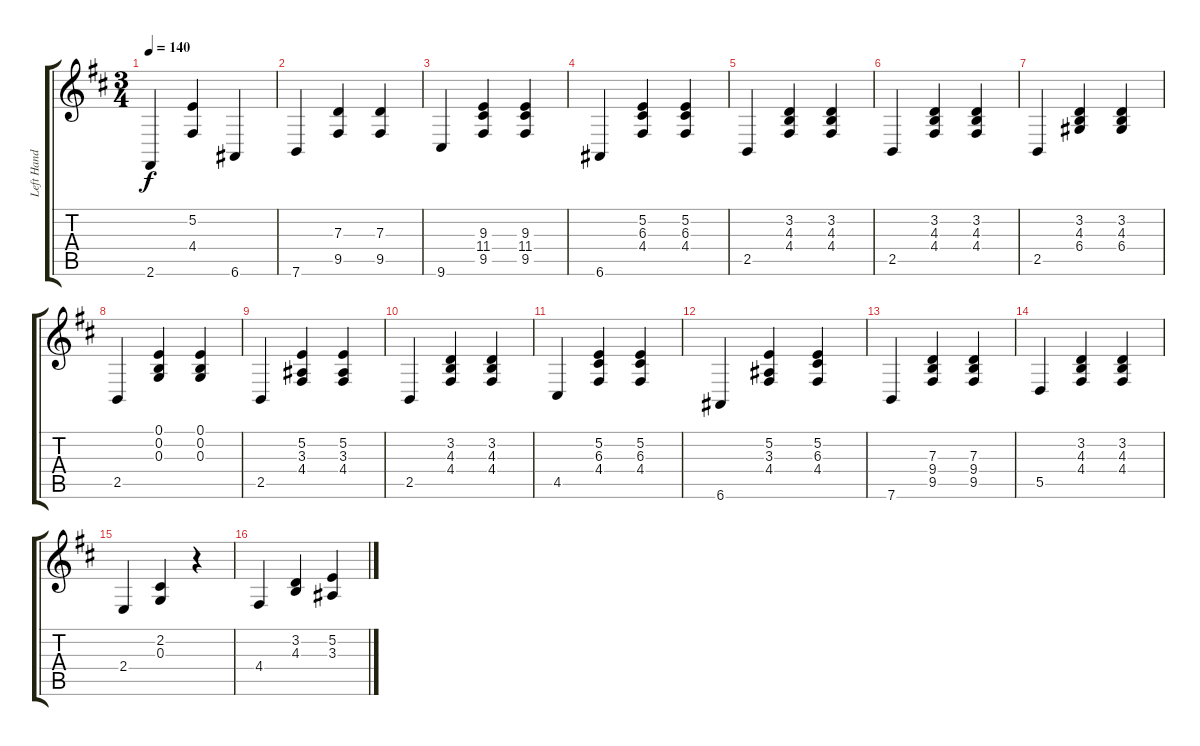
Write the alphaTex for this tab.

\track ("Left Hand Rythem" "Left Hand ") {instrument acousticgrandpiano}
\staff {score tabs}
\tuning (E4 B3 G3 D3 A2 E2) {hide}
\ts (3 4)
\tempo 140
\clef g2
\ks d
2.6.4{dy f} (5.2 4.4).4 6.6.4 |
7.6.4 (7.3 9.5).4 (7.3 9.5).4 |
9.6.4 (9.3 11.4 9.5).4 (9.3 11.4 9.5).4 |
6.6.4 (5.2 6.3 4.4).4 (5.2 6.3 4.4).4 |
2.5.4 (3.2 4.3 4.4).4 (3.2 4.3 4.4).4 |
2.5.4 (3.2 4.3 4.4).4 (3.2 4.3 4.4).4 |
2.5.4 (3.2 4.3 6.4).4 (3.2 4.3 6.4).4 |
2.5.4 (0.1 0.2 0.3).4 (0.1 0.2 0.3).4 |
2.5.4 (5.2 3.3 4.4).4 (5.2 3.3 4.4).4 |
2.5.4 (3.2 4.3 4.4).4 (3.2 4.3 4.4).4 |
4.5.4 (5.2 6.3 4.4).4 (5.2 6.3 4.4).4 |
6.6.4 (5.2 3.3 4.4).4 (5.2 6.3 4.4).4 |
7.6.4 (7.3 9.4 9.5).4 (7.3 9.4 9.5).4 |
5.5.4 (3.2 4.3 4.4).4 (3.2 4.3 4.4).4 |
2.4.4 (2.2 0.3).4 r.4 |
4.4.4 (3.2 4.3).4 (5.2 3.3).4
